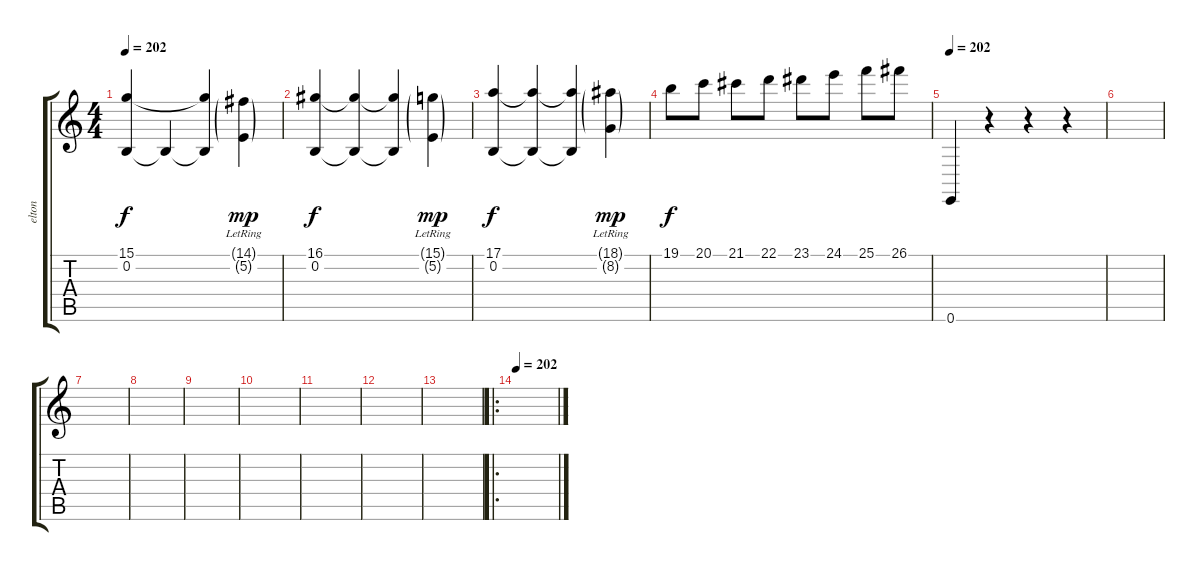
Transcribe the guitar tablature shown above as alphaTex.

\track ("elton" "elton") {instrument stringensemble1}
\staff {score tabs}
\tuning (E4 B3 G3 D3 A2 E2) {hide}
\ts (4 4)
\tempo 202
\clef g2
\ks c
(15.1 0.2).4{dy f} 0.2{t}.4 (15.1{t} 0.2{t}).4 (14.1{g lr} 5.2{g lr}).4{dy mp} |
(16.1 0.2).4{dy f} (16.1{t} 0.2{t}).4 (16.1{t} 0.2{t}).4 (15.1{g lr} 5.2{g lr}).4{dy mp} |
(17.1 0.2).4{dy f} (17.1{t} 0.2{t}).4 (17.1{t} 0.2{t}).4 (18.1{g lr} 8.2{g lr}).4{dy mp} |
19.1.8{dy f} 20.1.8 21.1.8 22.1.8 23.1.8 24.1.8 25.1.8 26.1.8 |
\tempo 202
0.6.4 r.4 r.4 r.4 |
|
|
|
|
|
|
|
|
\ro
\tempo 202
